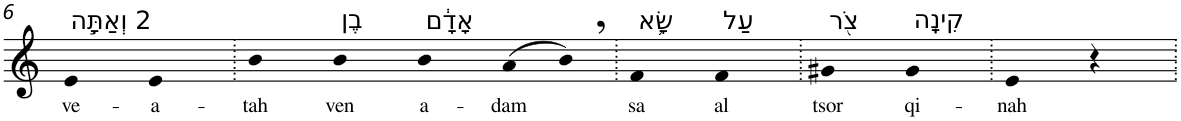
**kern	**text
*part1	*part1
*staff1	*staff1
*I"Piano	*
*I'Pno	*
!!LO:PB:g=z
*clefG2	*
*k[]	*
=6	=6
!LO:TX:a:t=2 וְאַתָּ֣ה	!
!	!LO:LY:b
4e	ve-
!	!LO:LY:b
4e	-a-
=7.	=7.
!	!LO:LY:b
4b	-tah
!LO:TX:a:t=בֶן	!
!	!LO:LY:b
4b	ven
!LO:TX:a:t=אָדָ֔ם	!
!	!LO:LY:b
4b	a-
!	!LO:LY:b
(>8a	-dam
8b,)	.
=8.	=8.
!LO:TX:a:t=שָׂ֥א	!
!	!LO:LY:b
4f	sa
!LO:TX:a:t=עַל	!
!	!LO:LY:b
4f	al
=9.	=9.
!LO:TX:a:t=צֹ֖ר	!
!	!LO:LY:b
4g#X	tsor
!LO:TX:a:t=קִינָֽה	!
!	!LO:LY:b
4g#	qi-
=10.	=10.
!	!LO:LY:b
4e	-nah
4r	.
=.	=.
*-	*-
